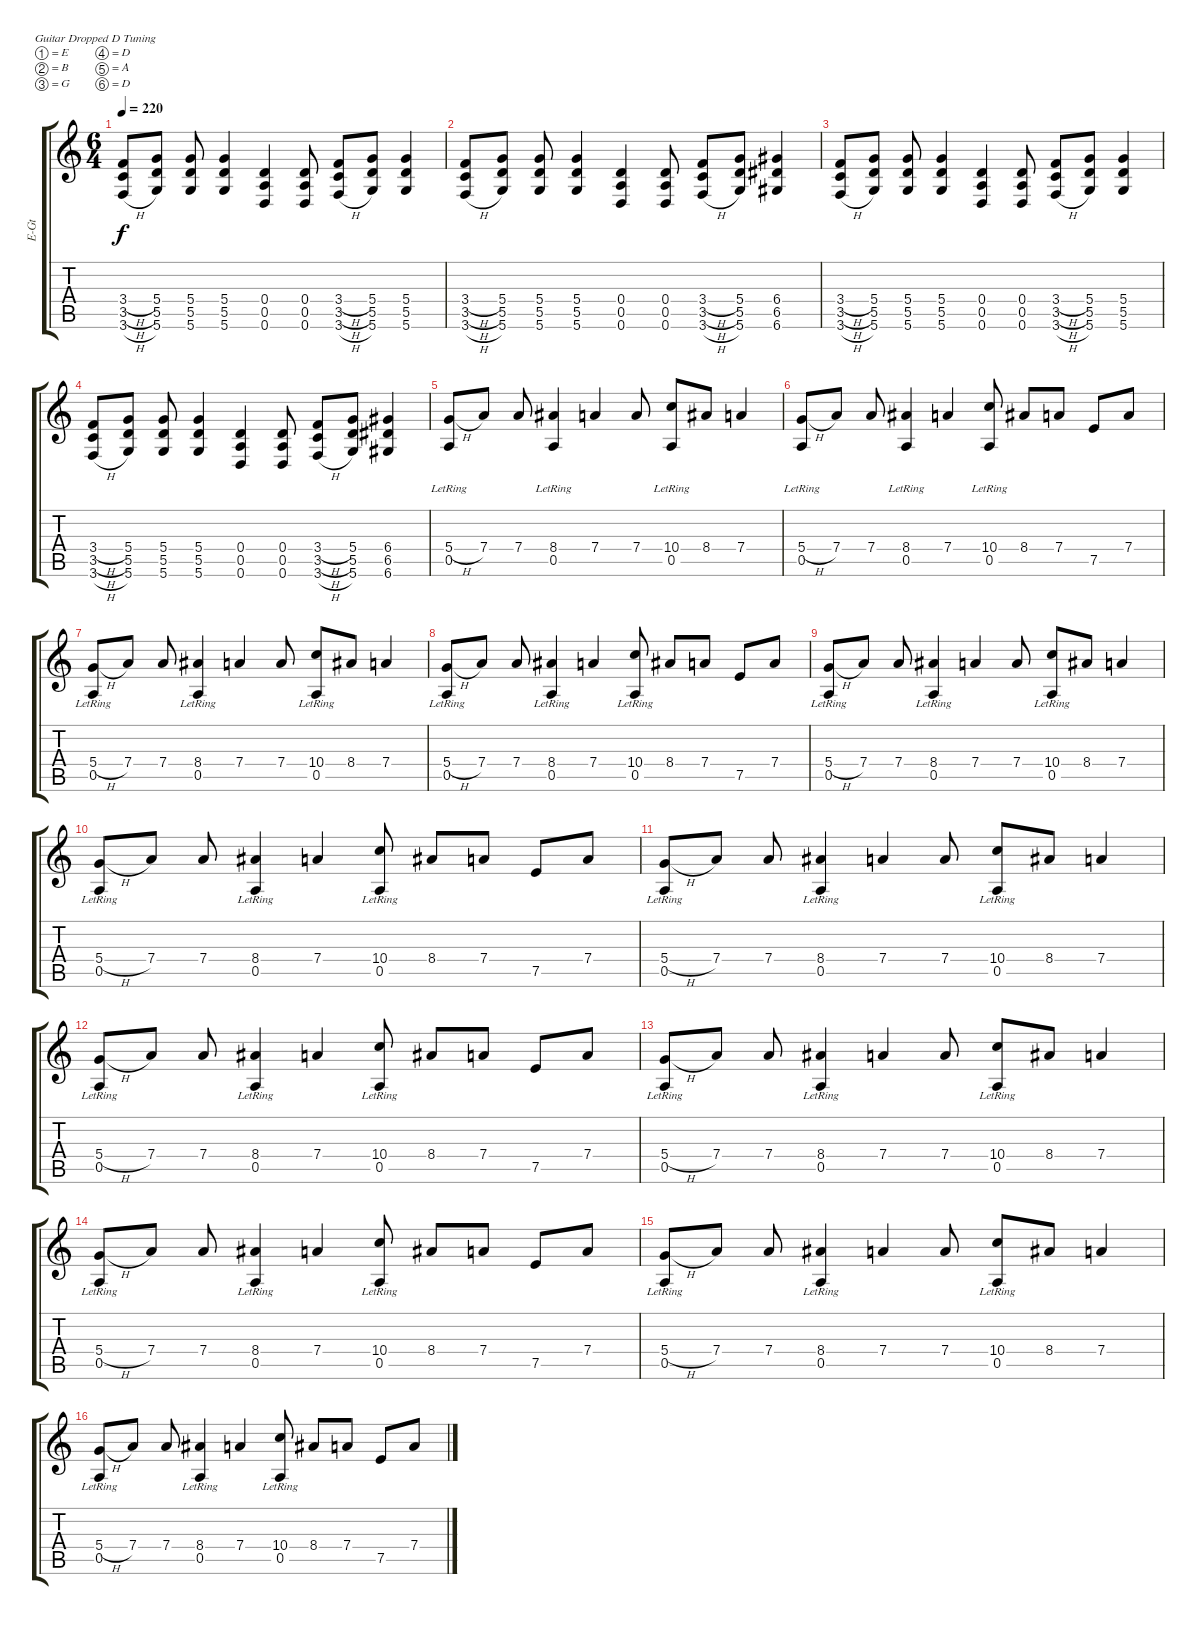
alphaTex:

\bracketExtendMode groupsimilarinstruments
\otherSystemsTrackNameOrientation horizontal
\track ("Guitar 1" "E-Gt") {instrument distortionguitar}
\staff {score tabs}
\tuning (E4 B3 G3 D3 A2 D2)
\ts (6 4)
\tempo 220
\clef g2
\ks c
(3.4{h} 3.5{h} 3.6{h}).8{dy f beam Up} (5.4 5.5 5.6).8{beam Up} (5.4 5.5 5.6).8{beam Up} (5.4 5.5 5.6).4{beam Up} (0.4 0.5 0.6).4{beam Up} (0.4 0.5 0.6).8{beam Up} (3.4{h} 3.5{h} 3.6{h}).8{beam Up} (5.4 5.5 5.6).8{beam Up} (5.4 5.5 5.6).4{beam Up} |
(3.4{h} 3.5{h} 3.6{h}).8{beam Up} (5.4 5.5 5.6).8{beam Up} (5.4 5.5 5.6).8{beam Up} (5.4 5.5 5.6).4{beam Up} (0.4 0.5 0.6).4{beam Up} (0.4 0.5 0.6).8{beam Up} (3.4{h} 3.5{h} 3.6{h}).8{beam Up} (5.4 5.5 5.6).8{beam Up} (6.4{acc #} 6.5{acc #} 6.6{acc #}).4{beam Up} |
(3.4{h} 3.5{h} 3.6{h}).8{beam Up} (5.4 5.5 5.6).8{beam Up} (5.4 5.5 5.6).8{beam Up} (5.4 5.5 5.6).4{beam Up} (0.4 0.5 0.6).4{beam Up} (0.4 0.5 0.6).8{beam Up} (3.4{h} 3.5{h} 3.6{h}).8{beam Up} (5.4 5.5 5.6).8{beam Up} (5.4 5.5 5.6).4{beam Up} |
(3.4{h} 3.5{h} 3.6{h}).8{beam Up} (5.4 5.5 5.6).8{beam Up} (5.4 5.5 5.6).8{beam Up} (5.4 5.5 5.6).4{beam Up} (0.4 0.5 0.6).4{beam Up} (0.4 0.5 0.6).8{beam Up} (3.4{h} 3.5{h} 3.6{h}).8{beam Up} (5.4 5.5 5.6).8{beam Up} (6.4{acc #} 6.5{acc #} 6.6{acc #}).4{beam Up} |
(5.4{h} 0.5{lr}).8{beam Up} 7.4.8{beam Up} 7.4.8{beam Up} (8.4{acc #} 0.5{lr}).4{beam Up} 7.4.4{beam Up} 7.4.8{beam Up} (10.4 0.5{lr}).8{beam Up} 8.4{acc #}.8{beam Up} 7.4.4{beam Up} |
(5.4{h} 0.5{lr}).8{beam Up} 7.4.8{beam Up} 7.4.8{beam Up} (8.4{acc #} 0.5{lr}).4{beam Up} 7.4.4{beam Up} (10.4 0.5{lr}).8{beam Up} 8.4{acc #}.8{beam Up} 7.4.8{beam Up} 7.5.8{beam Up} 7.4.8{beam Up} |
(5.4{h} 0.5{lr}).8{beam Up} 7.4.8{beam Up} 7.4.8{beam Up} (8.4{acc #} 0.5{lr}).4{beam Up} 7.4.4{beam Up} 7.4.8{beam Up} (10.4 0.5{lr}).8{beam Up} 8.4{acc #}.8{beam Up} 7.4.4{beam Up} |
(5.4{h} 0.5{lr}).8{beam Up} 7.4.8{beam Up} 7.4.8{beam Up} (8.4{acc #} 0.5{lr}).4{beam Up} 7.4.4{beam Up} (10.4 0.5{lr}).8{beam Up} 8.4{acc #}.8{beam Up} 7.4.8{beam Up} 7.5.8{beam Up} 7.4.8{beam Up} |
(5.4{h} 0.5{lr}).8{beam Up} 7.4.8{beam Up} 7.4.8{beam Up} (8.4{acc #} 0.5{lr}).4{beam Up} 7.4.4{beam Up} 7.4.8{beam Up} (10.4 0.5{lr}).8{beam Up} 8.4{acc #}.8{beam Up} 7.4.4{beam Up} |
(5.4{h} 0.5{lr}).8{beam Up} 7.4.8{beam Up} 7.4.8{beam Up} (8.4{acc #} 0.5{lr}).4{beam Up} 7.4.4{beam Up} (10.4 0.5{lr}).8{beam Up} 8.4{acc #}.8{beam Up} 7.4.8{beam Up} 7.5.8{beam Up} 7.4.8{beam Up} |
(5.4{h} 0.5{lr}).8{beam Up} 7.4.8{beam Up} 7.4.8{beam Up} (8.4{acc #} 0.5{lr}).4{beam Up} 7.4.4{beam Up} 7.4.8{beam Up} (10.4 0.5{lr}).8{beam Up} 8.4{acc #}.8{beam Up} 7.4.4{beam Up} |
(5.4{h} 0.5{lr}).8{beam Up} 7.4.8{beam Up} 7.4.8{beam Up} (8.4{acc #} 0.5{lr}).4{beam Up} 7.4.4{beam Up} (10.4 0.5{lr}).8{beam Up} 8.4{acc #}.8{beam Up} 7.4.8{beam Up} 7.5.8{beam Up} 7.4.8{beam Up} |
(5.4{h} 0.5{lr}).8{beam Up} 7.4.8{beam Up} 7.4.8{beam Up} (8.4{acc #} 0.5{lr}).4{beam Up} 7.4.4{beam Up} 7.4.8{beam Up} (10.4 0.5{lr}).8{beam Up} 8.4{acc #}.8{beam Up} 7.4.4{beam Up} |
(5.4{h} 0.5{lr}).8{beam Up} 7.4.8{beam Up} 7.4.8{beam Up} (8.4{acc #} 0.5{lr}).4{beam Up} 7.4.4{beam Up} (10.4 0.5{lr}).8{beam Up} 8.4{acc #}.8{beam Up} 7.4.8{beam Up} 7.5.8{beam Up} 7.4.8{beam Up} |
(5.4{h} 0.5{lr}).8{beam Up} 7.4.8{beam Up} 7.4.8{beam Up} (8.4{acc #} 0.5{lr}).4{beam Up} 7.4.4{beam Up} 7.4.8{beam Up} (10.4 0.5{lr}).8{beam Up} 8.4{acc #}.8{beam Up} 7.4.4{beam Up} |
(5.4{h} 0.5{lr}).8{beam Up} 7.4.8{beam Up} 7.4.8{beam Up} (8.4{acc #} 0.5{lr}).4{beam Up} 7.4.4{beam Up} (10.4 0.5{lr}).8{beam Up} 8.4{acc #}.8{beam Up} 7.4.8{beam Up} 7.5.8{beam Up} 7.4.8{beam Up}
